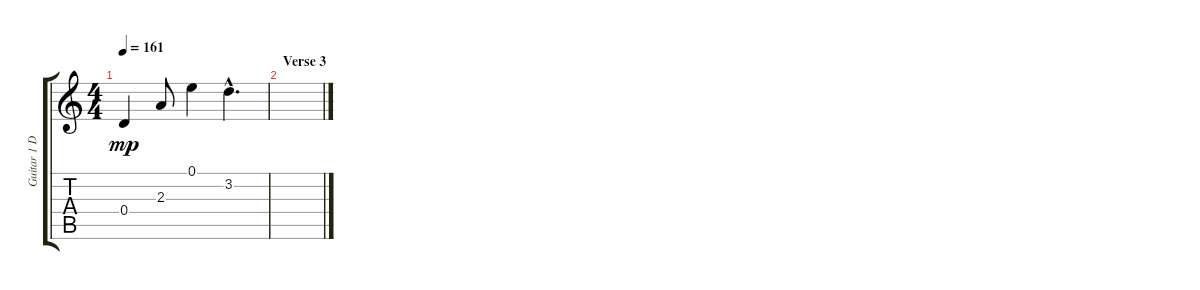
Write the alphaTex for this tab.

\track ("Guitar 1 Drop D" "Guitar 1 D") {instrument electricguitarclean}
\staff {score tabs}
\tuning (E4 B3 G3 D3 A2 D2) {hide}
\ts (4 4)
\tempo 161
\clef g2
\ks c
0.4.4{dy mp} 2.3.8 0.1.4 3.2{hac}.4{d} |
\section ("" "Verse 3")
